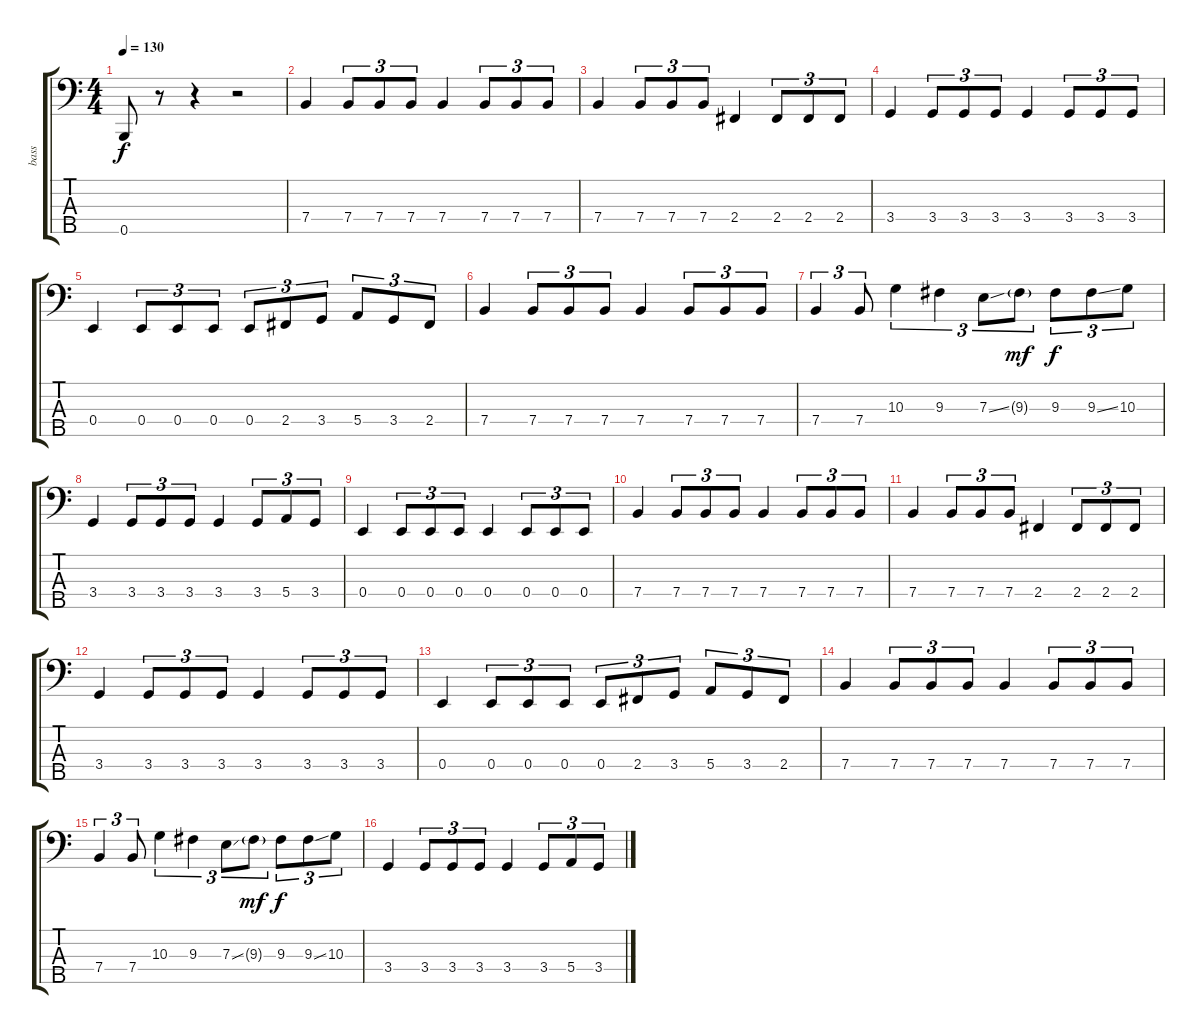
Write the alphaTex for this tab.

\track ("bass" "bass") {instrument electricbasspick}
\staff {score tabs}
\tuning (G2 D2 A1 E1 B0) {hide}
\ts (4 4)
\tempo 130
\clef f4
\ks c
0.5.8{dy f} r.8 r.4 r.2 |
7.4.4 7.4.8{tu (3 2)} 7.4.8{tu (3 2)} 7.4.8{tu (3 2)} 7.4.4 7.4.8{tu (3 2)} 7.4.8{tu (3 2)} 7.4.8{tu (3 2)} |
7.4.4 7.4.8{tu (3 2)} 7.4.8{tu (3 2)} 7.4.8{tu (3 2)} 2.4.4 2.4.8{tu (3 2)} 2.4.8{tu (3 2)} 2.4.8{tu (3 2)} |
3.4.4 3.4.8{tu (3 2)} 3.4.8{tu (3 2)} 3.4.8{tu (3 2)} 3.4.4 3.4.8{tu (3 2)} 3.4.8{tu (3 2)} 3.4.8{tu (3 2)} |
0.4.4 0.4.8{tu (3 2)} 0.4.8{tu (3 2)} 0.4.8{tu (3 2)} 0.4.8{tu (3 2)} 2.4.8{tu (3 2)} 3.4.8{tu (3 2)} 5.4.8{tu (3 2)} 3.4.8{tu (3 2)} 2.4.8{tu (3 2)} |
7.4.4 7.4.8{tu (3 2)} 7.4.8{tu (3 2)} 7.4.8{tu (3 2)} 7.4.4 7.4.8{tu (3 2)} 7.4.8{tu (3 2)} 7.4.8{tu (3 2)} |
7.4.4{tu (3 2)} 7.4.8{tu (3 2)} 10.3.4{tu (3 2)} 9.3.4{tu (3 2)} 7.3{ss}.8{tu (3 2)} 9.3{g}.8{tu (3 2) dy mf} 9.3.8{tu (3 2) dy f} 9.3{ss}.8{tu (3 2)} 10.3.8{tu (3 2)} |
3.4.4 3.4.8{tu (3 2)} 3.4.8{tu (3 2)} 3.4.8{tu (3 2)} 3.4.4 3.4.8{tu (3 2)} 5.4.8{tu (3 2)} 3.4.8{tu (3 2)} |
0.4.4 0.4.8{tu (3 2)} 0.4.8{tu (3 2)} 0.4.8{tu (3 2)} 0.4.4 0.4.8{tu (3 2)} 0.4.8{tu (3 2)} 0.4.8{tu (3 2)} |
7.4.4 7.4.8{tu (3 2)} 7.4.8{tu (3 2)} 7.4.8{tu (3 2)} 7.4.4 7.4.8{tu (3 2)} 7.4.8{tu (3 2)} 7.4.8{tu (3 2)} |
7.4.4 7.4.8{tu (3 2)} 7.4.8{tu (3 2)} 7.4.8{tu (3 2)} 2.4.4 2.4.8{tu (3 2)} 2.4.8{tu (3 2)} 2.4.8{tu (3 2)} |
3.4.4 3.4.8{tu (3 2)} 3.4.8{tu (3 2)} 3.4.8{tu (3 2)} 3.4.4 3.4.8{tu (3 2)} 3.4.8{tu (3 2)} 3.4.8{tu (3 2)} |
0.4.4 0.4.8{tu (3 2)} 0.4.8{tu (3 2)} 0.4.8{tu (3 2)} 0.4.8{tu (3 2)} 2.4.8{tu (3 2)} 3.4.8{tu (3 2)} 5.4.8{tu (3 2)} 3.4.8{tu (3 2)} 2.4.8{tu (3 2)} |
7.4.4 7.4.8{tu (3 2)} 7.4.8{tu (3 2)} 7.4.8{tu (3 2)} 7.4.4 7.4.8{tu (3 2)} 7.4.8{tu (3 2)} 7.4.8{tu (3 2)} |
7.4.4{tu (3 2)} 7.4.8{tu (3 2)} 10.3.4{tu (3 2)} 9.3.4{tu (3 2)} 7.3{ss}.8{tu (3 2)} 9.3{g}.8{tu (3 2) dy mf} 9.3.8{tu (3 2) dy f} 9.3{ss}.8{tu (3 2)} 10.3.8{tu (3 2)} |
3.4.4 3.4.8{tu (3 2)} 3.4.8{tu (3 2)} 3.4.8{tu (3 2)} 3.4.4 3.4.8{tu (3 2)} 5.4.8{tu (3 2)} 3.4.8{tu (3 2)}
